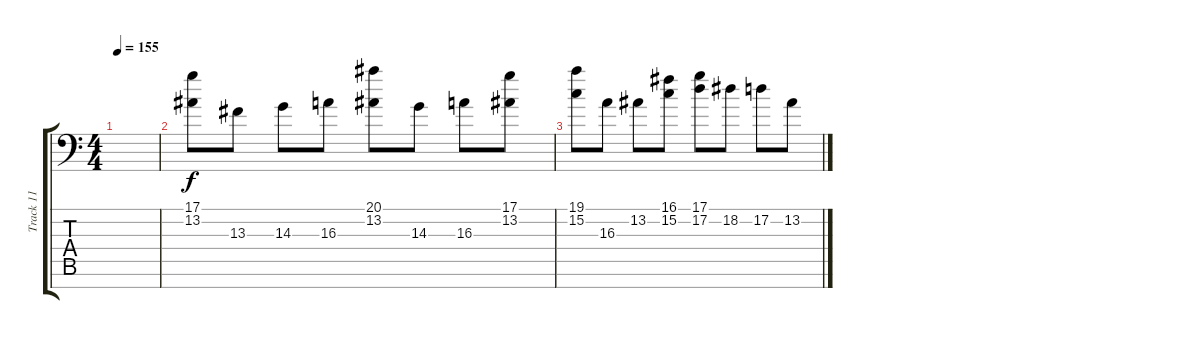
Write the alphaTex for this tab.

\track ("Track 11" "Track 11") {instrument pad1newage}
\staff {score tabs}
\tuning (D4 A3 F3 C3 G2 D2 G1) {hide}
\ts (4 4)
\tempo 155
\clef f4
\ks c
|
(17.1 13.2).8 13.3.8 14.3.8 16.3.8 (20.1 13.2).8 14.3.8 16.3.8 (17.1 13.2).8 |
(19.1 15.2).8 16.3.8 13.2.8 (16.1 15.2).8 (17.1 17.2).8 18.2.8 17.2.8 13.2.8
